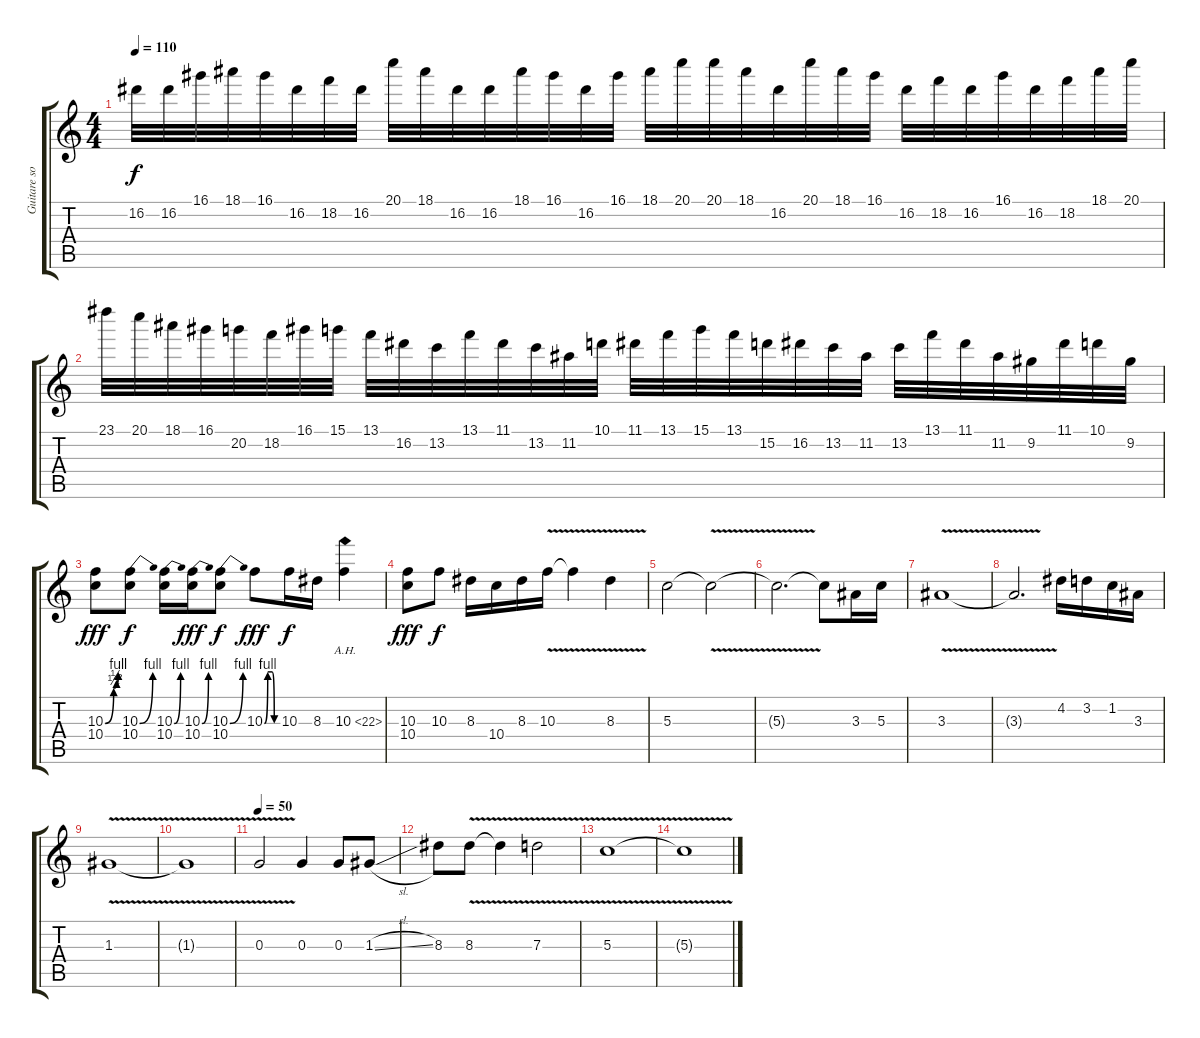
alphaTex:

\track ("Guitare solo" "Guitare so") {instrument overdrivenguitar}
\staff {score tabs}
\tuning (E4 B3 G3 D3 A2 E2) {hide}
\ts (4 4)
\tempo 110
\clef g2
\ks c
16.2.32{dy f} 16.2.32 16.1.32 18.1.32 16.1.32 16.2.32 18.2.32 16.2.32 20.1.32 18.1.32 16.2.32 16.2.32 18.1.32 16.1.32 16.2.32 16.1.32 18.1.32 20.1.32 20.1.32 18.1.32 16.2.32 20.1.32 18.1.32 16.1.32 16.2.32 18.2.32 16.2.32 16.1.32 16.2.32 18.2.32 18.1.32 20.1.32 |
23.1.32 20.1.32 18.1.32 16.1.32 20.2.32 18.2.32 16.1.32 15.1.32 13.1.32 16.2.32 13.2.32 13.1.32 11.1.32 13.2.32 11.2.32 10.1.32 11.1.32 13.1.32 15.1.32 13.1.32 15.2.32 16.2.32 13.2.32 11.2.32 13.2.32 13.1.32 11.1.32 11.2.32 9.2.32 11.1.32 10.1.32 9.2.32 |
(10.3{be (custom 0 0 39 1 52 2 60 4)} 10.4).8{dy fff} (10.3{be (bend 0 0 60 4)} 10.4).8{dy f} (10.3{be (bend 0 0 60 4)} 10.4).16 (10.3{be (bend 0 0 60 4)} 10.4).16{dy fff} (10.3{be (bend 0 0 60 4)} 10.4).8{dy f} 10.3{be (custom 0 0 15 4 35 4 45 0 60 0)}.8{dy fff} 10.3.16{dy f} 8.3.16 10.3{ah 12}.4 |
(10.3 10.4).8{dy fff} 10.3.8{dy f} 8.3.16 10.4.16 8.3.16 10.3{v}.16 10.3{t}.4 8.3{v}.4 |
5.3.2 5.3{v t}.2 |
5.3{t}.2{d} 5.3{t}.8 3.3.16 5.3.16 |
3.3{v}.1 |
3.3{t}.2{d} 4.2.16 3.2.16 1.2.16 3.3.16 |
1.3{v}.1 |
1.3{t}.1 |
\tempo 50
0.3{v}.2 0.3.4 0.3.8 1.3{sl}.8 |
8.3.8 8.3{v}.8 8.3{t}.4 7.3{v}.2 |
5.3{v}.1 |
5.3{t}.1
